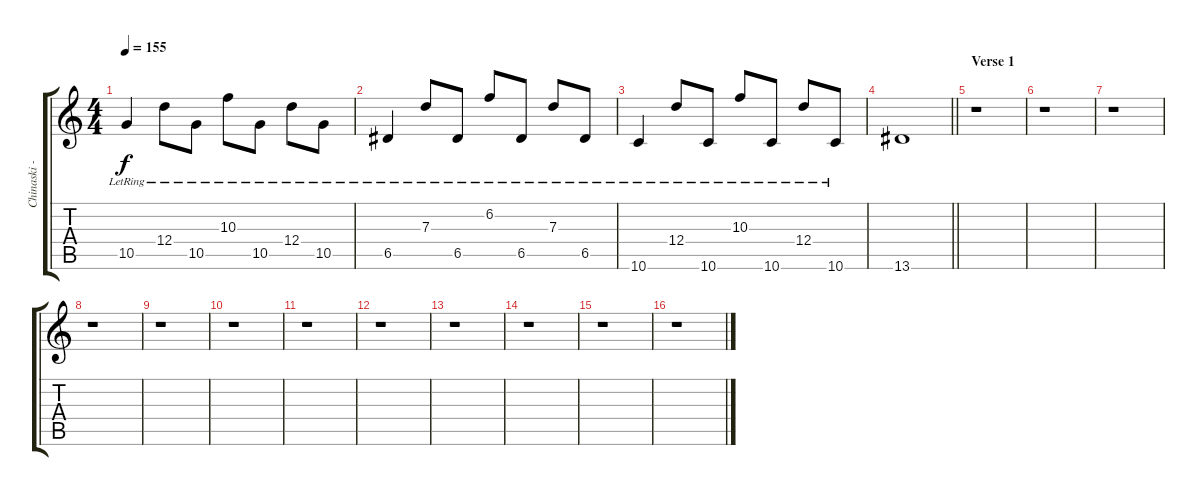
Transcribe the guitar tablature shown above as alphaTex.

\track ("Chinaski - Guitar 1" "Chinaski -") {instrument electricguitarjazz}
\staff {score tabs}
\tuning (E4 B3 G3 D3 A2 D2) {hide}
\ts (4 4)
\tempo 155
\clef g2
\ks c
10.5{lr}.4{dy f} 12.4{lr}.8 10.5{lr}.8 10.3{lr}.8 10.5{lr}.8 12.4{lr}.8 10.5{lr}.8 |
6.5{lr}.4 7.3{lr}.8 6.5{lr}.8 6.2{lr}.8 6.5{lr}.8 7.3{lr}.8 6.5{lr}.8 |
10.6{lr}.4 12.4{lr}.8 10.6{lr}.8 10.3{lr}.8 10.6{lr}.8 12.4{lr}.8 10.6{lr}.8 |
\barLineRight lightlight
13.6.1 |
\section ("" "Verse 1")
r.1 |
r.1 |
r.1 |
r.1 |
r.1 |
r.1 |
r.1 |
r.1 |
r.1 |
r.1 |
r.1 |
r.1
